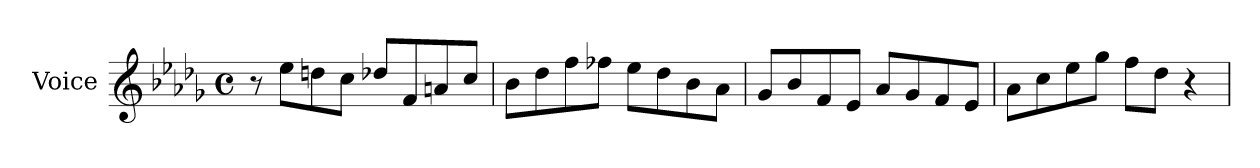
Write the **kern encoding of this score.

**kern
*part1
*staff1
*I"Voice
*I'Voice
*clefG2
*k[b-e-a-d-g-]
*M4/4
*met(c)
=1
8r
8ee-\L
8ddn\
8cc\J
8dd-X/L
8f/
8an/
8cc/J
=2
8b-\L
8dd-\
8ff\
8ff-X\J
8ee-\L
8dd-\
8b-\
8a-\J
=3
8g-/L
8b-/
8f/
8e-/J
8a-/L
8g-/
8f/
8e-/J
=4
8a-\L
8cc\
8ee-\
8gg-\J
8ff\L
8dd-\J
4r
=
*-
